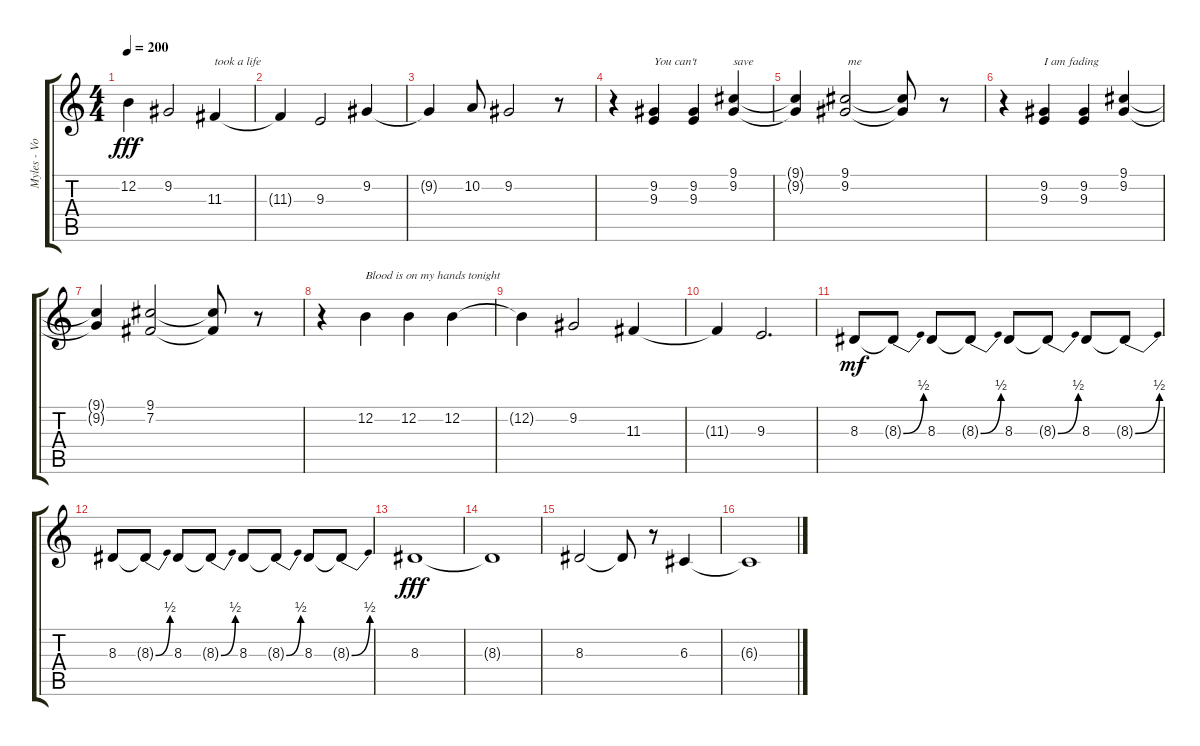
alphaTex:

\track ("Myles - Voice" "Myles - Vo") {instrument synthbrass1}
\staff {score tabs}
\tuning (E4 B3 G3 D3 A2 E2) {hide}
\ts (4 4)
\tempo 200
\clef g2
\ks c
12.2{t}.4{dy fff} 9.2.2 11.3.4{txt "took a life"} |
11.3{t}.4 9.3.2 9.2.4 |
9.2{t}.4 10.2.8 9.2.2 r.8 |
r.4 (9.2 9.3).4{txt "You can't "} (9.2 9.3).4 (9.1 9.2).4{txt "save"} |
(9.1{t} 9.2{t}).4 (9.1 9.2).2{txt " me"} (9.1{t} 9.2{t}).8 r.8 |
r.4 (9.2 9.3).4{txt "I am fading"} (9.2 9.3).4 (9.1 9.2).4 |
(9.1{t} 9.2{t}).4 (9.1 7.2).2 (9.1{t} 7.2{t}).8 r.8 |
r.4 12.2.4{txt "Blood is on my hands tonight"} 12.2.4 12.2.4 |
12.2{t}.4 9.2.2 11.3.4 |
11.3{t}.4 9.3.2{d} |
8.3.8{dy mf} 8.3{be (bend 0 0 60 2) t}.8 8.3.8 8.3{be (bend 0 0 60 2) t}.8 8.3.8 8.3{be (bend 0 0 60 2) t}.8 8.3.8 8.3{be (bend 0 0 60 2) t}.8 |
8.3.8 8.3{be (bend 0 0 60 2) t}.8 8.3.8 8.3{be (bend 0 0 60 2) t}.8 8.3.8 8.3{be (bend 0 0 60 2) t}.8 8.3.8 8.3{be (bend 0 0 60 2) t}.8 |
8.3.1{dy fff} |
8.3{t}.1 |
8.3.2 8.3{t}.8 r.8 6.3.4 |
6.3{t}.1
